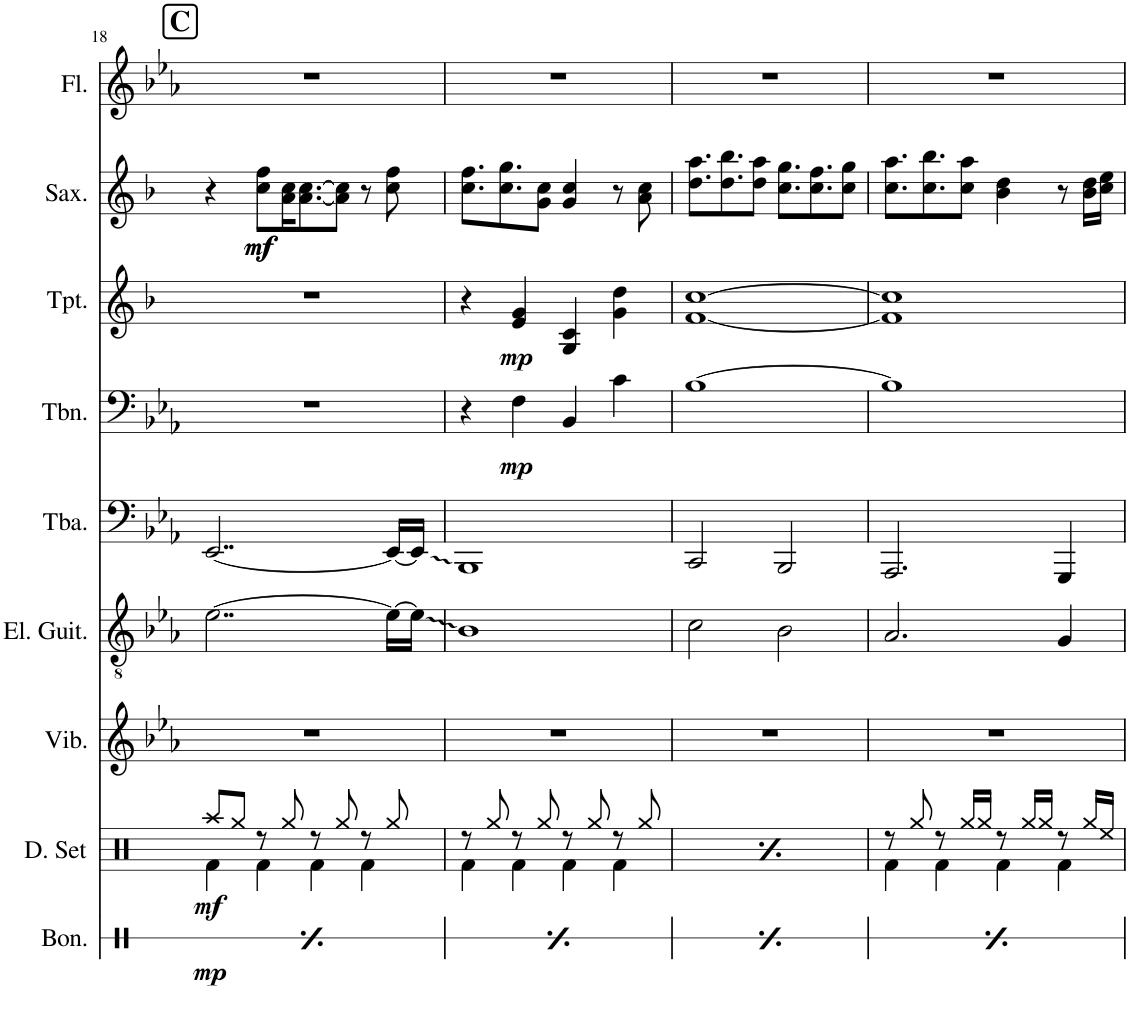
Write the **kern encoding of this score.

**kern	**dynam	**kern	**dynam	**kern	**kern	**kern	**kern	**dynam	**kern	**dynam	**kern	**dynam	**kern
*part9	*part9	*part8	*part8	*part7	*part6	*part5	*part4	*part4	*part3	*part3	*part2	*part2	*part1
*staff9	*staff9	*staff8	*staff8	*staff7	*staff6	*staff5	*staff4	*staff4	*staff3	*staff3	*staff2	*staff2	*staff1
*I"Bongos	*	*I"Drumset	*	*I"Vibraphone	*I"Electric Guitar	*I"Tuba	*I"Trombone	*	*I"Trumpet	*	*I"Saxophone	*	*I"Flute
*I'Bon.	*	*I'D. Set	*	*I'Vib.	*I'El. Guit.	*I'Tba.	*I'Tbn.	*	*I'Tpt.	*	*I'Sax.	*	*I'Fl.
!!LO:PB:g=z
*clefX	*	*clefX	*	*clefG2	*clefGv2	*clefF4	*clefF4	*	*clefG2	*	*clefG2	*	*clefG2
*	*	*	*	*	*	*	*	*	*Trd1c2	*	*Trd8c14	*	*
*k[]	*	*k[]	*	*k[b-e-a-]	*k[b-e-a-]	*k[b-e-a-]	*k[b-e-a-]	*	*k[b-]	*	*k[b-]	*	*k[b-e-a-]
*M4/4	*	*M4/4	*	*M4/4	*M4/4	*M4/4	*M4/4	*	*M4/4	*	*M4/4	*	*M4/4
!!LO:REH:place=s1:a:B:cj:fs=14:t=C
=18	=18	=18	=18	=18	=18	=18	=18	=18	=18	=18	=18	=18	=18
*	*	*^	*	*	*	*	*	*	*	*	*	*	*
!	!LO:DY:b	!	!	!LO:DY:b	!	!	!	!	!	!	!	!	!	!
8Rd/L	pp	8Raa/L	4Rf\	mf	1r	[2..e-\	[2..EE-/	1r	.	1r	.	4r	.	1r
16Rf/L	.	8Rgg/J	.	.	.	.	.	.	.	.	.	.	.	.
16Rf/JJ	.	.	.	.	.	.	.	.	.	.	.	.	.	.
!	!	!	!	!	!	!	!	!	!	!	!	!	!LO:DY:b	!
!	!	!	!	!	!	!	!	!	!	!	!	!	!LO:DY:n=1:b	!
8Rf/L	.	8r	4Rf\	.	.	.	.	.	.	.	.	8cc\ 8ff\L	mf mf	.
16Rd/L	.	8Rgg/	.	.	.	.	.	.	.	.	.	16a\ 16cc\K	.	.
16Rd/JJ	.	.	.	.	.	.	.	.	.	.	.	[8.a\ [8.cc\	.	.
16Rd/LL	.	8r	4Rf\	.	.	.	.	.	.	.	.	.	.	.
16Rd/J	.	.	.	.	.	.	.	.	.	.	.	.	.	.
8Rf/J	.	8Rgg/	.	.	.	.	.	.	.	.	.	8a\] 8cc\]J	.	.
8Rf/L	.	8r	4Rf\	.	.	.	.	.	.	.	.	8r	.	.
16Rd/L	.	8Rgg/	.	.	.	16e-\LL_	16EE-/LL_	.	.	.	.	8cc\ 8ff\	.	.
16Rd/JJ	.	.	.	.	.	16e-\JJ]	16EE-/JJ]	.	.	.	.	.	.	.
=19	=19	=19	=19	=19	=19	=19	=19	=19	=19	=19	=19	=19	=19	=19
!	!LO:DY:b	!	!	!	!	!	!	!	!	!	!	!	!	!
8Rd/L	pp	8r	4Rf\	.	1r	1B-	1BBB-	4r	.	4r	.	8.cc\ 8.ff\L	.	1r
16Rf/L	.	8Rgg/	.	.	.	.	.	.	.	.	.	.	.	.
16Rf/JJ	.	.	.	.	.	.	.	.	.	.	.	8.cc\ 8.gg\	.	.
!	!	!	!	!	!	!	!	!	!LO:DY:b	!	!LO:DY:b	!	!	!
8Rf/L	.	8r	4Rf\	.	.	.	.	4F\	mp	4e/ 4g/	mp	.	.	.
16Rd/L	.	8Rgg/	.	.	.	.	.	.	.	.	.	8g\ 8cc\J	.	.
16Rd/JJ	.	.	.	.	.	.	.	.	.	.	.	.	.	.
16Rd/LL	.	8r	4Rf\	.	.	.	.	4BB-/	.	4G/ 4c/	.	4g/ 4cc/	.	.
16Rd/J	.	.	.	.	.	.	.	.	.	.	.	.	.	.
8Rf/J	.	8Rgg/	.	.	.	.	.	.	.	.	.	.	.	.
8Rf/L	.	8r	4Rf\	.	.	.	.	4c\	.	4g\ 4dd\	.	8r	.	.
16Rd/L	.	8Rgg/	.	.	.	.	.	.	.	.	.	8a\ 8cc\	.	.
16Rd/JJ	.	.	.	.	.	.	.	.	.	.	.	.	.	.
=20	=20	=20	=20	=20	=20	=20	=20	=20	=20	=20	=20	=20	=20	=20
!	!LO:DY:b	!	!	!	!	!	!	!	!	!	!	!	!	!
8Rd/L	pp	8r	4Rf\	.	1r	2c\	2CC/	[1B-	.	[1f [1cc	.	8.dd\ 8.aa\L	.	1r
16Rf/L	.	8Rgg/	.	.	.	.	.	.	.	.	.	.	.	.
16Rf/JJ	.	.	.	.	.	.	.	.	.	.	.	8.dd\ 8.bb-\	.	.
8Rf/L	.	8r	4Rf\	.	.	.	.	.	.	.	.	.	.	.
16Rd/L	.	8Rgg/	.	.	.	.	.	.	.	.	.	8dd\ 8aa\J	.	.
16Rd/JJ	.	.	.	.	.	.	.	.	.	.	.	.	.	.
16Rd/LL	.	8r	4Rf\	.	.	2B-\	2BBB-/	.	.	.	.	8.cc\ 8.gg\L	.	.
16Rd/J	.	.	.	.	.	.	.	.	.	.	.	.	.	.
8Rf/J	.	8Rgg/	.	.	.	.	.	.	.	.	.	.	.	.
.	.	.	.	.	.	.	.	.	.	.	.	8.cc\ 8.ff\	.	.
8Rf/L	.	8r	4Rf\	.	.	.	.	.	.	.	.	.	.	.
16Rd/L	.	8Rgg/	.	.	.	.	.	.	.	.	.	8cc\ 8gg\J	.	.
16Rd/JJ	.	.	.	.	.	.	.	.	.	.	.	.	.	.
=21	=21	=21	=21	=21	=21	=21	=21	=21	=21	=21	=21	=21	=21	=21
!	!LO:DY:b	!	!	!	!	!	!	!	!	!	!	!	!	!
8Rd/L	pp	8r	4Rf\	.	1r	2.A-/	2.AAA-/	1B-]	.	1f] 1cc]	.	8.cc\ 8.aa\L	.	1r
16Rf/L	.	8Rgg/	.	.	.	.	.	.	.	.	.	.	.	.
16Rf/JJ	.	.	.	.	.	.	.	.	.	.	.	8.cc\ 8.bb-\	.	.
8Rf/L	.	8r	4Rf\	.	.	.	.	.	.	.	.	.	.	.
16Rd/L	.	16Rgg/LL	.	.	.	.	.	.	.	.	.	8cc\ 8aa\J	.	.
16Rd/JJ	.	16Rgg/JJ	.	.	.	.	.	.	.	.	.	.	.	.
16Rd/LL	.	8r	4Rf\	.	.	.	.	.	.	.	.	4b-\ 4dd\	.	.
16Rd/J	.	.	.	.	.	.	.	.	.	.	.	.	.	.
8Rf/J	.	16Rgg/LL	.	.	.	.	.	.	.	.	.	.	.	.
.	.	16Rgg/JJ	.	.	.	.	.	.	.	.	.	.	.	.
8Rf/L	.	8r	4Rf\	.	.	4G/	4GGG/	.	.	.	.	8r	.	.
16Rd/L	.	16Rgg/LL	.	.	.	.	.	.	.	.	.	16b-\ 16dd\LL	.	.
16Rd/JJ	.	16Ree/JJ	.	.	.	.	.	.	.	.	.	16cc\ 16ee\JJ	.	.
*	*	*v	*v	*	*	*	*	*	*	*	*	*	*	*
=	=	=	=	=	=	=	=	=	=	=	=	=	=
*-	*-	*-	*-	*-	*-	*-	*-	*-	*-	*-	*-	*-	*-
